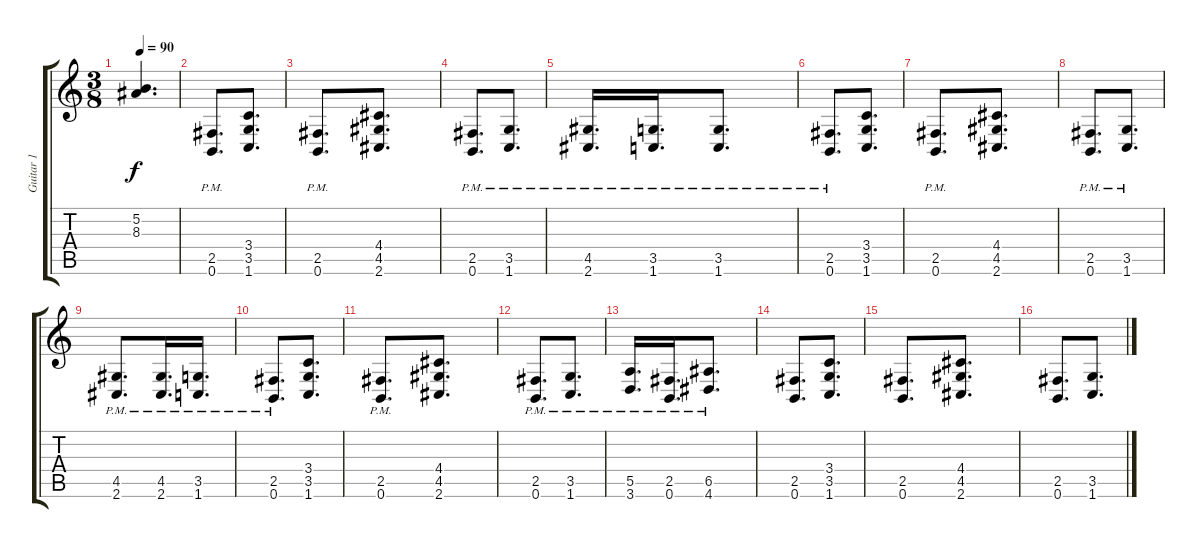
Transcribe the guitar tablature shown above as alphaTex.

\track ("Guitar 1" "Guitar 1") {instrument distortionguitar}
\staff {score tabs}
\tuning (B3 Gb3 D3 A2 E2 B1) {hide}
\ts (3 8)
\tempo 90
\clef g2
\ks c
(5.2{t} 8.3{t}).4{d dy f} |
(2.5{pm} 0.6{pm}).8{d} (3.4 3.5 1.6).8{d} |
(2.5{pm} 0.6{pm}).8{d} (4.4 4.5 2.6).8{d} |
(2.5{pm} 0.6{pm}).8{d} (3.5{pm} 1.6{pm}).8{d} |
(4.5{pm} 2.6{pm}).16{d} (3.5{pm} 1.6{pm}).16{d} (3.5{pm} 1.6{pm}).8{d} |
(2.5{pm} 0.6{pm}).8{d} (3.4 3.5 1.6).8{d} |
(2.5{pm} 0.6{pm}).8{d} (4.4 4.5 2.6).8{d} |
(2.5{pm} 0.6{pm}).8{d} (3.5{pm} 1.6{pm}).8{d} |
(4.5{pm} 2.6{pm}).8{d} (4.5{pm} 2.6{pm}).16{d} (3.5{pm} 1.6{pm}).16{d} |
(2.5{pm} 0.6{pm}).8{d} (3.4 3.5 1.6).8{d} |
(2.5{pm} 0.6{pm}).8{d} (4.4 4.5 2.6).8{d} |
(2.5{pm} 0.6{pm}).8{d} (3.5{pm} 1.6{pm}).8{d} |
(5.5{pm} 3.6{pm}).16{d} (2.5{pm} 0.6{pm}).16{d} (6.5{pm} 4.6{pm}).8{d} |
(2.5 0.6).8{d} (3.4 3.5 1.6).8{d} |
(2.5 0.6).8{d} (4.4 4.5 2.6).8{d} |
(2.5 0.6).8{d} (3.5 1.6).8{d}
